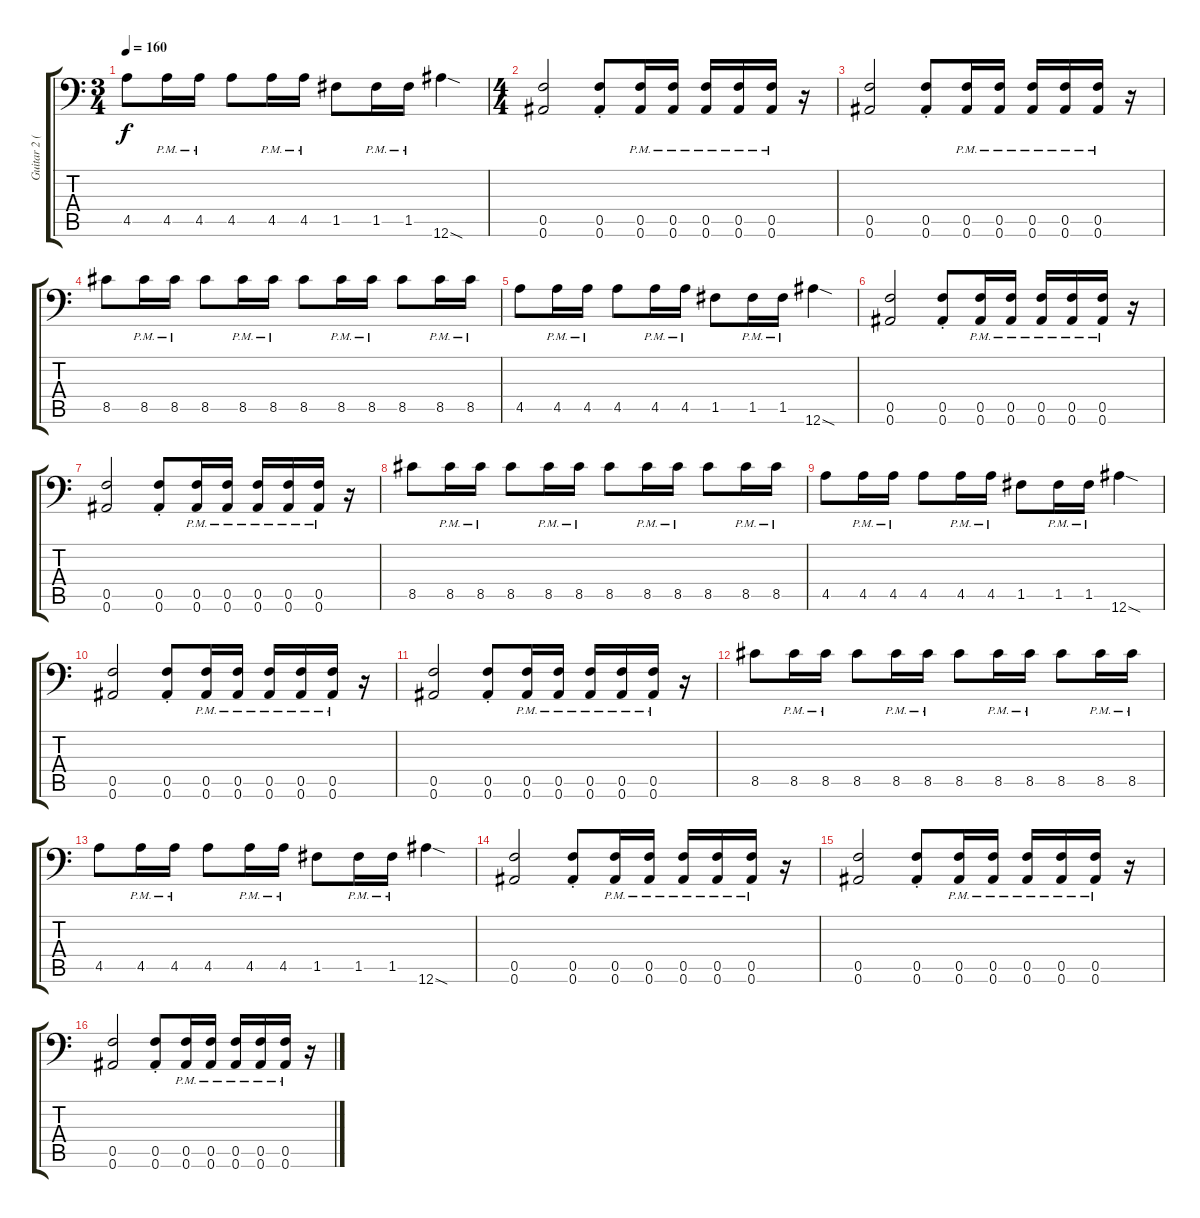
\track ("Guitar 2 (Left)" "Guitar 2 (") {instrument distortionguitar}
\staff {score tabs}
\tuning (C4 G3 Eb3 Bb2 F2 Bb1) {hide}
\ts (3 4)
\tempo 160
\clef f4
\ks c
4.5.8{dy f} 4.5{pm}.16 4.5{pm}.16 4.5.8 4.5{pm}.16 4.5{pm}.16 1.5.8 1.5{pm}.16 1.5{pm}.16 12.6{sod}.4 |
\ts (4 4)
(0.5 0.6).2 (0.5{st} 0.6{st}).8 (0.5{pm} 0.6{pm}).16 (0.5{pm} 0.6{pm}).16 (0.5{pm} 0.6{pm}).16 (0.5{pm} 0.6{pm}).16 (0.5{pm} 0.6{pm}).16 r.16 |
(0.5 0.6).2 (0.5{st} 0.6{st}).8 (0.5{pm} 0.6{pm}).16 (0.5{pm} 0.6{pm}).16 (0.5{pm} 0.6{pm}).16 (0.5{pm} 0.6{pm}).16 (0.5{pm} 0.6{pm}).16 r.16 |
8.5.8 8.5{pm}.16 8.5{pm}.16 8.5.8 8.5{pm}.16 8.5{pm}.16 8.5.8 8.5{pm}.16 8.5{pm}.16 8.5.8 8.5{pm}.16 8.5{pm}.16 |
4.5.8 4.5{pm}.16 4.5{pm}.16 4.5.8 4.5{pm}.16 4.5{pm}.16 1.5.8 1.5{pm}.16 1.5{pm}.16 12.6{sod}.4 |
(0.5 0.6).2 (0.5{st} 0.6{st}).8 (0.5{pm} 0.6{pm}).16 (0.5{pm} 0.6{pm}).16 (0.5{pm} 0.6{pm}).16 (0.5{pm} 0.6{pm}).16 (0.5{pm} 0.6{pm}).16 r.16 |
(0.5 0.6).2 (0.5{st} 0.6{st}).8 (0.5{pm} 0.6{pm}).16 (0.5{pm} 0.6{pm}).16 (0.5{pm} 0.6{pm}).16 (0.5{pm} 0.6{pm}).16 (0.5{pm} 0.6{pm}).16 r.16 |
8.5.8 8.5{pm}.16 8.5{pm}.16 8.5.8 8.5{pm}.16 8.5{pm}.16 8.5.8 8.5{pm}.16 8.5{pm}.16 8.5.8 8.5{pm}.16 8.5{pm}.16 |
4.5.8 4.5{pm}.16 4.5{pm}.16 4.5.8 4.5{pm}.16 4.5{pm}.16 1.5.8 1.5{pm}.16 1.5{pm}.16 12.6{sod}.4 |
(0.5 0.6).2 (0.5{st} 0.6{st}).8 (0.5{pm} 0.6{pm}).16 (0.5{pm} 0.6{pm}).16 (0.5{pm} 0.6{pm}).16 (0.5{pm} 0.6{pm}).16 (0.5{pm} 0.6{pm}).16 r.16 |
(0.5 0.6).2 (0.5{st} 0.6{st}).8 (0.5{pm} 0.6{pm}).16 (0.5{pm} 0.6{pm}).16 (0.5{pm} 0.6{pm}).16 (0.5{pm} 0.6{pm}).16 (0.5{pm} 0.6{pm}).16 r.16 |
8.5.8 8.5{pm}.16 8.5{pm}.16 8.5.8 8.5{pm}.16 8.5{pm}.16 8.5.8 8.5{pm}.16 8.5{pm}.16 8.5.8 8.5{pm}.16 8.5{pm}.16 |
4.5.8 4.5{pm}.16 4.5{pm}.16 4.5.8 4.5{pm}.16 4.5{pm}.16 1.5.8 1.5{pm}.16 1.5{pm}.16 12.6{sod}.4 |
(0.5 0.6).2 (0.5{st} 0.6{st}).8 (0.5{pm} 0.6{pm}).16 (0.5{pm} 0.6{pm}).16 (0.5{pm} 0.6{pm}).16 (0.5{pm} 0.6{pm}).16 (0.5{pm} 0.6{pm}).16 r.16 |
(0.5 0.6).2 (0.5{st} 0.6{st}).8 (0.5{pm} 0.6{pm}).16 (0.5{pm} 0.6{pm}).16 (0.5{pm} 0.6{pm}).16 (0.5{pm} 0.6{pm}).16 (0.5{pm} 0.6{pm}).16 r.16 |
(0.5 0.6).2 (0.5{st} 0.6{st}).8 (0.5{pm} 0.6{pm}).16 (0.5{pm} 0.6{pm}).16 (0.5{pm} 0.6{pm}).16 (0.5{pm} 0.6{pm}).16 (0.5{pm} 0.6{pm}).16 r.16
